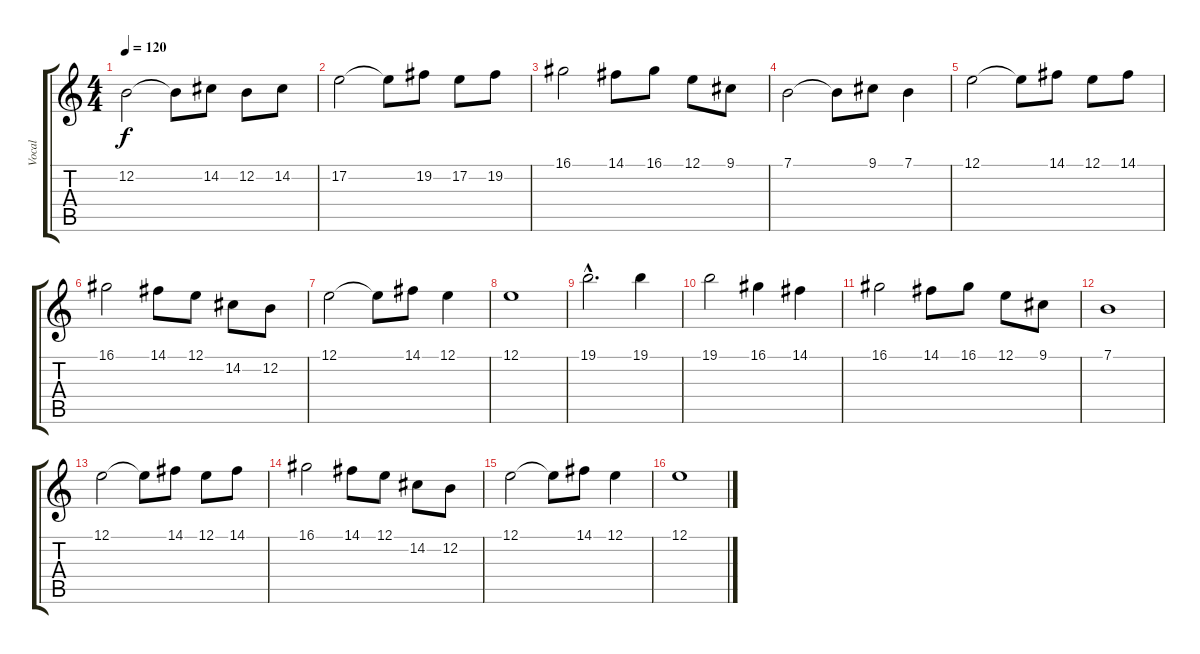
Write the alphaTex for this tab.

\track ("Vocal" "Vocal") {instrument altosax}
\staff {score tabs}
\tuning (E4 B3 G3 D3 A2 E2) {hide}
\ts (4 4)
\tempo 120
\clef g2
\ks c
12.2.2{dy f} 12.2{t}.8 14.2.8 12.2.8 14.2.8 |
17.2.2 17.2{t}.8 19.2.8 17.2.8 19.2.8 |
16.1.2 14.1.8 16.1.8 12.1.8 9.1.8 |
7.1.2 7.1{t}.8 9.1.8 7.1.4 |
12.1.2 12.1{t}.8 14.1.8 12.1.8 14.1.8 |
16.1.2 14.1.8 12.1.8 14.2.8 12.2.8 |
12.1.2 12.1{t}.8 14.1.8 12.1.4 |
12.1.1 |
19.1{hac}.2{d} 19.1.4 |
19.1.2 16.1.4 14.1.4 |
16.1.2 14.1.8 16.1.8 12.1.8 9.1.8 |
7.1.1 |
12.1.2 12.1{t}.8 14.1.8 12.1.8 14.1.8 |
16.1.2 14.1.8 12.1.8 14.2.8 12.2.8 |
12.1.2 12.1{t}.8 14.1.8 12.1.4 |
12.1.1
